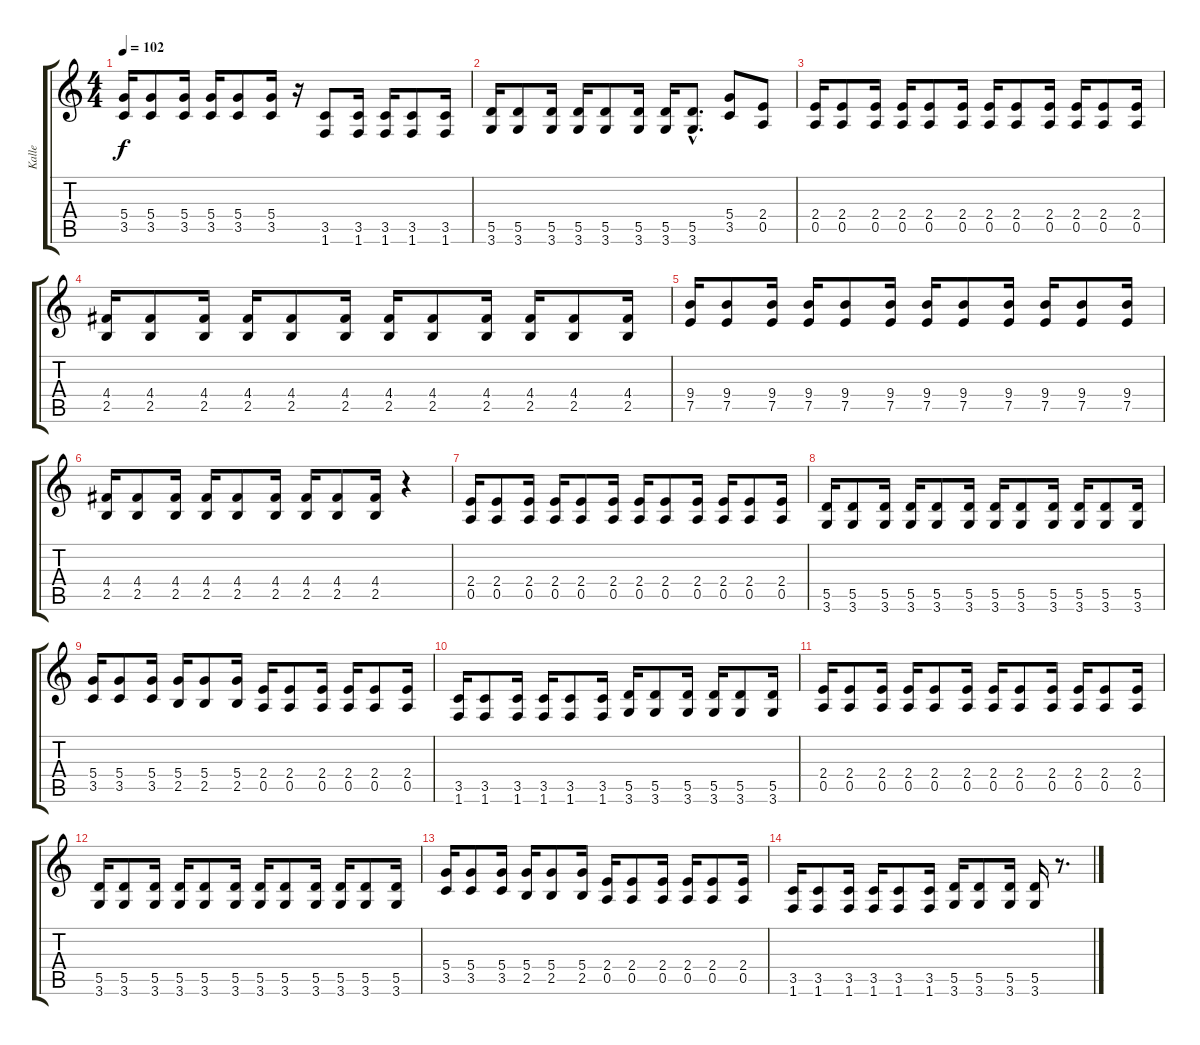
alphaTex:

\track ("Kalle" "Kalle") {instrument distortionguitar}
\staff {score tabs}
\tuning (E4 B3 G3 D3 A2 E2) {hide}
\ts (4 4)
\tempo 102
\clef g2
\ks c
(5.4 3.5).16{dy f} (5.4 3.5).8 (5.4 3.5).16 (5.4 3.5).16 (5.4 3.5).8 (5.4 3.5).16 r.16 (3.5 1.6).8 (3.5 1.6).16 (3.5 1.6).16 (3.5 1.6).8 (3.5 1.6).16 |
(5.5 3.6).16 (5.5 3.6).8 (5.5 3.6).16 (5.5 3.6).16 (5.5 3.6).8 (5.5 3.6).16 (5.5 3.6).16 (5.5{hac} 3.6{hac}).8{d} (5.4 3.5).8 (2.4 0.5).8 |
(2.4 0.5).16 (2.4 0.5).8 (2.4 0.5).16 (2.4 0.5).16 (2.4 0.5).8 (2.4 0.5).16 (2.4 0.5).16 (2.4 0.5).8 (2.4 0.5).16 (2.4 0.5).16 (2.4 0.5).8 (2.4 0.5).16 |
(4.4 2.5).16 (4.4 2.5).8 (4.4 2.5).16 (4.4 2.5).16 (4.4 2.5).8 (4.4 2.5).16 (4.4 2.5).16 (4.4 2.5).8 (4.4 2.5).16 (4.4 2.5).16 (4.4 2.5).8 (4.4 2.5).16 |
(9.4 7.5).16 (9.4 7.5).8 (9.4 7.5).16 (9.4 7.5).16 (9.4 7.5).8 (9.4 7.5).16 (9.4 7.5).16 (9.4 7.5).8 (9.4 7.5).16 (9.4 7.5).16 (9.4 7.5).8 (9.4 7.5).16 |
(4.4 2.5).16 (4.4 2.5).8 (4.4 2.5).16 (4.4 2.5).16 (4.4 2.5).8 (4.4 2.5).16 (4.4 2.5).16 (4.4 2.5).8 (4.4 2.5).16 r.4 |
(2.4 0.5).16 (2.4 0.5).8 (2.4 0.5).16 (2.4 0.5).16 (2.4 0.5).8 (2.4 0.5).16 (2.4 0.5).16 (2.4 0.5).8 (2.4 0.5).16 (2.4 0.5).16 (2.4 0.5).8 (2.4 0.5).16 |
(5.5 3.6).16 (5.5 3.6).8 (5.5 3.6).16 (5.5 3.6).16 (5.5 3.6).8 (5.5 3.6).16 (5.5 3.6).16 (5.5 3.6).8 (5.5 3.6).16 (5.5 3.6).16 (5.5 3.6).8 (5.5 3.6).16 |
(5.4 3.5).16 (5.4 3.5).8 (5.4 3.5).16 (5.4 2.5).16 (5.4 2.5).8 (5.4 2.5).16 (2.4 0.5).16 (2.4 0.5).8 (2.4 0.5).16 (2.4 0.5).16 (2.4 0.5).8 (2.4 0.5).16 |
(3.5 1.6).16 (3.5 1.6).8 (3.5 1.6).16 (3.5 1.6).16 (3.5 1.6).8 (3.5 1.6).16 (5.5 3.6).16 (5.5 3.6).8 (5.5 3.6).16 (5.5 3.6).16 (5.5 3.6).8 (5.5 3.6).16 |
(2.4 0.5).16 (2.4 0.5).8 (2.4 0.5).16 (2.4 0.5).16 (2.4 0.5).8 (2.4 0.5).16 (2.4 0.5).16 (2.4 0.5).8 (2.4 0.5).16 (2.4 0.5).16 (2.4 0.5).8 (2.4 0.5).16 |
(5.5 3.6).16 (5.5 3.6).8 (5.5 3.6).16 (5.5 3.6).16 (5.5 3.6).8 (5.5 3.6).16 (5.5 3.6).16 (5.5 3.6).8 (5.5 3.6).16 (5.5 3.6).16 (5.5 3.6).8 (5.5 3.6).16 |
(5.4 3.5).16 (5.4 3.5).8 (5.4 3.5).16 (5.4 2.5).16 (5.4 2.5).8 (5.4 2.5).16 (2.4 0.5).16 (2.4 0.5).8 (2.4 0.5).16 (2.4 0.5).16 (2.4 0.5).8 (2.4 0.5).16 |
(3.5 1.6).16 (3.5 1.6).8 (3.5 1.6).16 (3.5 1.6).16 (3.5 1.6).8 (3.5 1.6).16 (5.5 3.6).16 (5.5 3.6).8 (5.5 3.6).16 (5.5 3.6).16 r.8{d}
